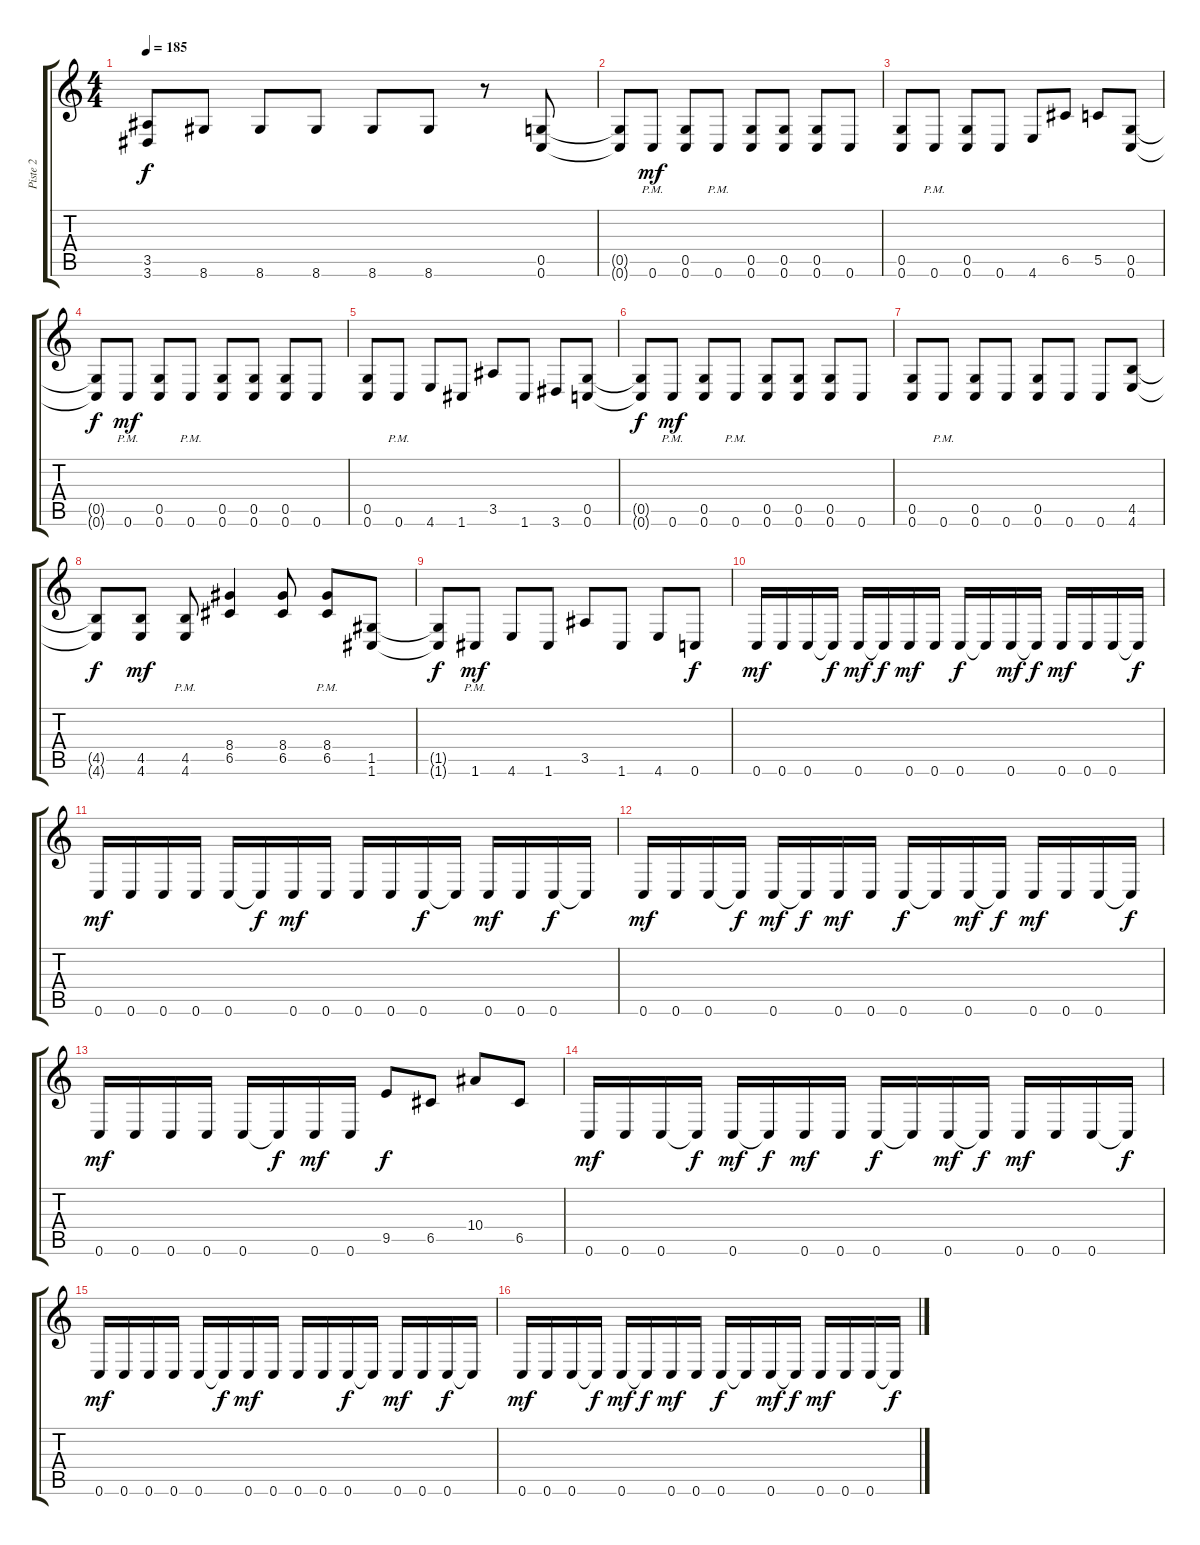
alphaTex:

\track ("Piste 2" "Piste 2") {instrument distortionguitar}
\staff {score tabs}
\tuning (D4 A3 F3 C3 G2 C2) {hide}
\ts (4 4)
\tempo 185
\clef g2
\ks c
(3.5{t} 3.6{t}).8{dy f} 8.6.8 8.6.8 8.6.8 8.6.8 8.6.8 r.8 (0.5 0.6).8 |
(0.5{t} 0.6{t}).8 0.6{pm}.8{dy mf} (0.5 0.6).8 0.6{pm}.8 (0.5 0.6).8 (0.5 0.6).8 (0.5 0.6).8 0.6.8 |
(0.5 0.6).8 0.6{pm}.8 (0.5 0.6).8 0.6.8 4.6.8 6.5.8 5.5.8 (0.5 0.6).8 |
(0.5{t} 0.6{t}).8{dy f} 0.6{pm}.8{dy mf} (0.5 0.6).8 0.6{pm}.8 (0.5 0.6).8 (0.5 0.6).8 (0.5 0.6).8 0.6.8 |
(0.5 0.6).8 0.6{pm}.8 4.6.8 1.6.8 3.5.8 1.6.8 3.6.8 (0.5 0.6).8 |
(0.5{t} 0.6{t}).8{dy f} 0.6{pm}.8{dy mf} (0.5 0.6).8 0.6{pm}.8 (0.5 0.6).8 (0.5 0.6).8 (0.5 0.6).8 0.6.8 |
(0.5 0.6).8 0.6{pm}.8 (0.5 0.6).8 0.6.8 (0.5 0.6).8 0.6.8 0.6.8 (4.5 4.6).8 |
(4.5{t} 4.6{t}).8{dy f} (4.5 4.6).8{dy mf} (4.5{pm} 4.6{pm}).8 (8.4 6.5).4 (8.4 6.5).8 (8.4{pm} 6.5{pm}).8 (1.5 1.6).8 |
(1.5{t} 1.6{t}).8{dy f} 1.6{pm}.8{dy mf} 4.6.8 1.6.8 3.5.8 1.6.8 4.6.8 0.6.8{dy f} |
0.6.16{dy mf} 0.6.16 0.6.16 0.6{t}.16{dy f} 0.6.16{dy mf} 0.6{t}.16{dy f} 0.6.16{dy mf} 0.6.16 0.6.16{dy f} 0.6{t}.16 0.6.16{dy mf} 0.6{t}.16{dy f} 0.6.16{dy mf} 0.6.16 0.6.16 0.6{t}.16{dy f} |
0.6.16{dy mf} 0.6.16 0.6.16 0.6.16 0.6.16 0.6{t}.16{dy f} 0.6.16{dy mf} 0.6.16 0.6.16 0.6.16 0.6.16{dy f} 0.6{t}.16 0.6.16{dy mf} 0.6.16 0.6.16{dy f} 0.6{t}.16 |
0.6.16{dy mf} 0.6.16 0.6.16 0.6{t}.16{dy f} 0.6.16{dy mf} 0.6{t}.16{dy f} 0.6.16{dy mf} 0.6.16 0.6.16{dy f} 0.6{t}.16 0.6.16{dy mf} 0.6{t}.16{dy f} 0.6.16{dy mf} 0.6.16 0.6.16 0.6{t}.16{dy f} |
0.6.16{dy mf} 0.6.16 0.6.16 0.6.16 0.6.16 0.6{t}.16{dy f} 0.6.16{dy mf} 0.6.16 9.5.8{dy f} 6.5.8 10.4.8 6.5.8 |
0.6.16{dy mf} 0.6.16 0.6.16 0.6{t}.16{dy f} 0.6.16{dy mf} 0.6{t}.16{dy f} 0.6.16{dy mf} 0.6.16 0.6.16{dy f} 0.6{t}.16 0.6.16{dy mf} 0.6{t}.16{dy f} 0.6.16{dy mf} 0.6.16 0.6.16 0.6{t}.16{dy f} |
0.6.16{dy mf} 0.6.16 0.6.16 0.6.16 0.6.16 0.6{t}.16{dy f} 0.6.16{dy mf} 0.6.16 0.6.16 0.6.16 0.6.16{dy f} 0.6{t}.16 0.6.16{dy mf} 0.6.16 0.6.16{dy f} 0.6{t}.16 |
0.6.16{dy mf} 0.6.16 0.6.16 0.6{t}.16{dy f} 0.6.16{dy mf} 0.6{t}.16{dy f} 0.6.16{dy mf} 0.6.16 0.6.16{dy f} 0.6{t}.16 0.6.16{dy mf} 0.6{t}.16{dy f} 0.6.16{dy mf} 0.6.16 0.6.16 0.6{t}.16{dy f}
